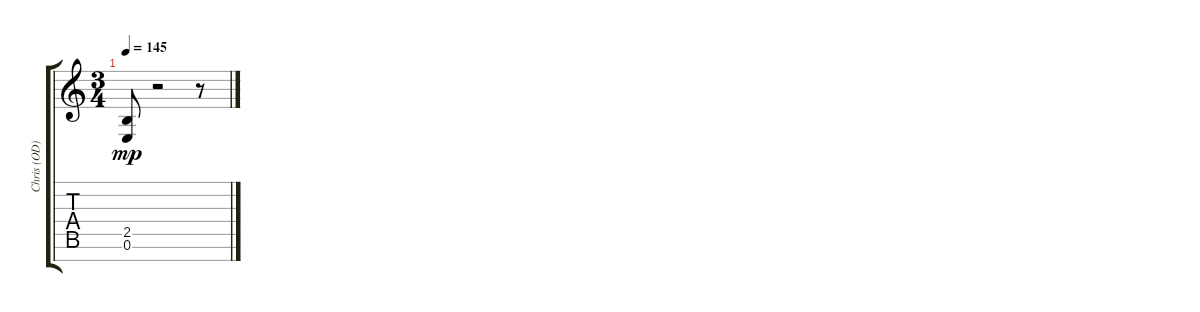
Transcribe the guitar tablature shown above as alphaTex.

\track ("Chris (OD)" "Chris (OD)") {instrument overdrivenguitar}
\staff {score tabs}
\tuning (E4 B3 G3 D3 A2 E2 B1) {hide}
\ts (3 4)
\tempo 145
\clef g2
\ks c
(2.5 0.6).8{dy mp} r.2 r.8
